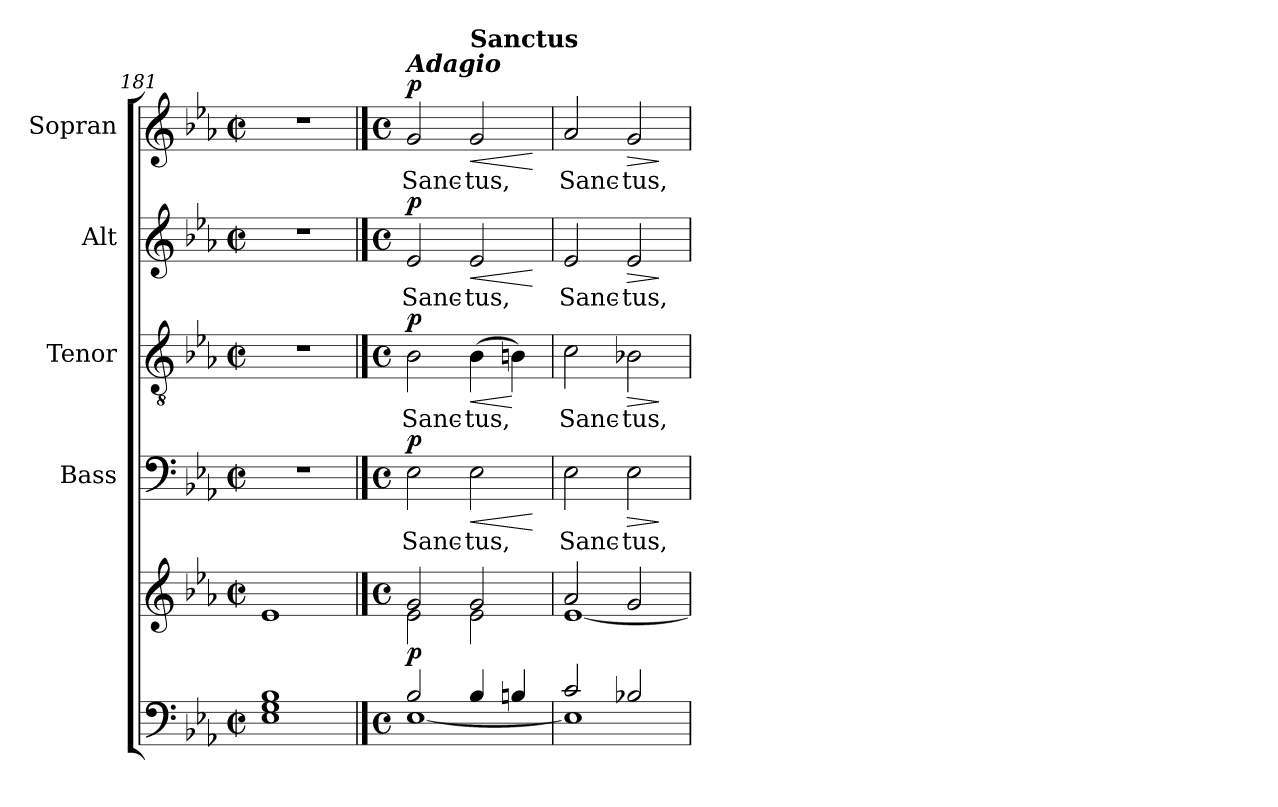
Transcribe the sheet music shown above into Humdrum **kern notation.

**kern	**kern	**dynam	**kern	**text	**dynam	**kern	**text	**dynam	**kern	**text	**dynam	**kern	**text	**dynam
*part5	*part5	*part5	*part4	*part4	*part4	*part3	*part3	*part3	*part2	*part2	*part2	*part1	*part1	*part1
*staff6	*staff5	*staff5/6	*staff4	*staff4	*staff4	*staff3	*staff3	*staff3	*staff2	*staff2	*staff2	*staff1	*staff1	*staff1
*	*	*	*I"Bass	*	*	*I"Tenor	*	*	*I"Alt	*	*	*I"Sopran	*	*
*	*	*	*I'B.	*	*	*I'T.	*	*	*I'A.	*	*	*I'S.	*	*
*clefF4	*clefG2	*	*clefF4	*	*	*clefGv2	*	*	*clefG2	*	*	*clefG2	*	*
*k[b-e-a-]	*k[b-e-a-]	*	*k[b-e-a-]	*	*	*k[b-e-a-]	*	*	*k[b-e-a-]	*	*	*k[b-e-a-]	*	*
*E-:	*E-:	*	*E-:	*	*	*E-:	*	*	*E-:	*	*	*E-:	*	*
*M2/2	*M2/2	*	*M2/2	*	*	*M2/2	*	*	*M2/2	*	*	*M2/2	*	*
*met(c|)	*met(c|)	*	*met(c|)	*	*	*met(c|)	*	*	*met(c|)	*	*	*met(c|)	*	*
=181	=181	=181	=181	=181	=181	=181	=181	=181	=181	=181	=181	=181	=181	=181
*^	*	*	*	*	*	*	*	*	*	*	*	*	*	*
1G 1B-	1E-	1e-	.	1r	.	.	1r	.	.	1r	.	.	1r	.	.
!!LO:PB:g=z
==182	==182	==182	==182	==182	==182	==182	==182	==182	==182	==182	==182	==182	==182	==182	==182
*M4/4	*	*M4/4	*	*M4/4	*	*	*M4/4	*	*	*M4/4	*	*	*M4/4	*	*
*met(c)	*	*met(c)	*	*met(c)	*	*	*met(c)	*	*	*met(c)	*	*	*met(c)	*	*
*	*	*^	*	*	*	*	*	*	*	*	*	*	*	*	*
!	!	!	!	!	!	!	!	!	!	!	!	!	!	!LO:TX:a:Bi:t=Adagio	!	!
!	!	!	!	!LO:DY:b	!	!LO:LY:b	!LO:DY:a	!	!LO:LY:b	!LO:DY:a	!	!LO:LY:b	!LO:DY:a	!	!LO:LY:b	!LO:DY:a
2B-/	[<1E-	2g/	2e-\	p	2E-\	Sanc-	p	2B-\	Sanc-	p	2e-/	Sanc-	p	2g/	Sanc-	p
!	!	!	!	!	!	!	!	!	!	!	!	!	!	!LO:TX:a:B:t=Sanctus	!	!
!	!	!	!	!	!	!LO:LY:b	!LO:HP:b	!	!LO:LY:b	!LO:HP:b	!	!LO:LY:b	!LO:HP:b	!	!LO:LY:b	!LO:HP:b
4B-/	.	2g/	2e-\	.	2E-\	-tus,	<	(>4B-\	-tus,	<	2e-/	-tus,	<	2g/	-tus,	<
4Bn/	.	.	.	.	.	.	.	4Bn\)	.	[	.	.	.	.	.	.
*v	*v	*	*	*	*	*	*	*	*	*	*	*	*	*	*	*
*	*v	*v	*	*	*	*	*	*	*	*	*	*	*	*	*
.	.	.	.	.	[	.	.	.	.	.	[	.	.	[
=183	=183	=183	=183	=183	=183	=183	=183	=183	=183	=183	=183	=183	=183	=183
*^	*^	*	*	*	*	*	*	*	*	*	*	*	*	*
!	!	!	!	!	!	!LO:LY:b	!	!	!LO:LY:b	!	!	!LO:LY:b	!	!	!LO:LY:b	!
2c/	1E-]	2a-/	[<1e-	.	2E-\	Sanc-	.	2c\	Sanc-	.	2e-/	Sanc-	.	2a-/	Sanc-	.
!	!	!	!	!	!	!LO:LY:b	!LO:HP:b	!	!LO:LY:b	!LO:HP:b	!	!LO:LY:b	!LO:HP:b	!	!LO:LY:b	!LO:HP:b
2B-X/	.	2g/	.	.	2E-\	-tus,	>	2B-X\	-tus,	>	2e-/	-tus,	>	2g/	-tus,	>
*v	*v	*	*	*	*	*	*	*	*	*	*	*	*	*	*	*
*	*v	*v	*	*	*	*	*	*	*	*	*	*	*	*	*
.	.	.	.	.	]	.	.	]	.	.	]	.	.	]
=	=	=	=	=	=	=	=	=	=	=	=	=	=	=
*-	*-	*-	*-	*-	*-	*-	*-	*-	*-	*-	*-	*-	*-	*-
